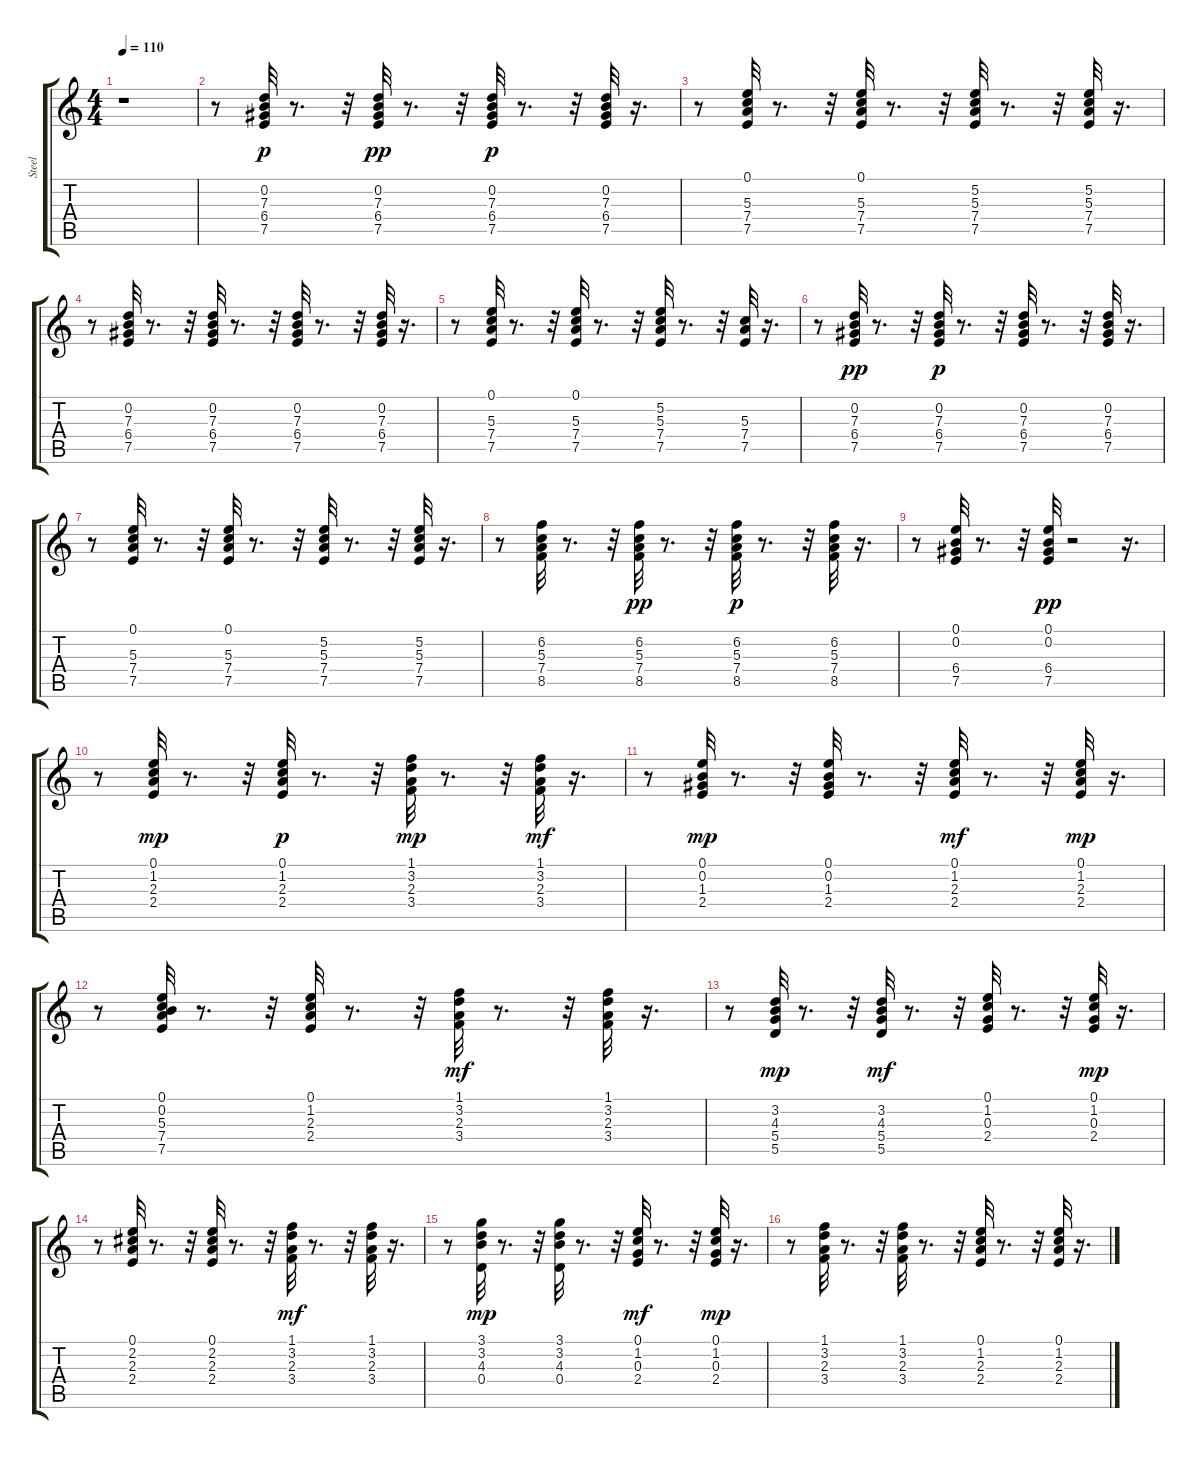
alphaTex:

\track ("Steel" "Steel") {instrument acousticguitarsteel}
\staff {score tabs}
\tuning (E4 B3 G3 D3 A2 E2) {hide}
\ts (4 4)
\tempo 110
\clef g2
\ks c
r.1{dy p instrument acousticguitarsteel} |
r.8 (0.2 7.3 6.4 7.5).32 r.8{d} r.32 (0.2 7.3 6.4 7.5).32{dy pp} r.8{d} r.32 (0.2 7.3 6.4 7.5).32{dy p} r.8{d} r.32 (0.2 7.3 6.4 7.5).32 r.16{d} |
r.8 (0.1 5.3 7.4 7.5).32 r.8{d} r.32 (0.1 5.3 7.4 7.5).32 r.8{d} r.32 (5.2 5.3 7.4 7.5).32 r.8{d} r.32 (5.2 5.3 7.4 7.5).32 r.16{d} |
r.8 (0.2 7.3 6.4 7.5).32 r.8{d} r.32 (0.2 7.3 6.4 7.5).32 r.8{d} r.32 (0.2 7.3 6.4 7.5).32 r.8{d} r.32 (0.2 7.3 6.4 7.5).32 r.16{d} |
r.8 (0.1 5.3 7.4 7.5).32 r.8{d} r.32 (0.1 5.3 7.4 7.5).32 r.8{d} r.32 (5.2 5.3 7.4 7.5).32 r.8{d} r.32 (5.3 7.4 7.5).32 r.16{d} |
r.8 (0.2 7.3 6.4 7.5).32{dy pp} r.8{d} r.32 (0.2 7.3 6.4 7.5).32{dy p} r.8{d} r.32 (0.2 7.3 6.4 7.5).32 r.8{d} r.32 (0.2 7.3 6.4 7.5).32 r.16{d} |
r.8 (0.1 5.3 7.4 7.5).32 r.8{d} r.32 (0.1 5.3 7.4 7.5).32 r.8{d} r.32 (5.2 5.3 7.4 7.5).32 r.8{d} r.32 (5.2 5.3 7.4 7.5).32 r.16{d} |
r.8 (6.2 5.3 7.4 8.5).32 r.8{d} r.32 (6.2 5.3 7.4 8.5).32{dy pp} r.8{d} r.32 (6.2 5.3 7.4 8.5).32{dy p} r.8{d} r.32 (6.2 5.3 7.4 8.5).32 r.16{d} |
r.8 (0.1 0.2 6.4 7.5).32 r.8{d} r.32 (0.1 0.2 6.4 7.5).32{dy pp} r.2 r.16{d} |
r.8 (0.1 1.2 2.3 2.4).32{dy mp} r.8{d} r.32 (0.1 1.2 2.3 2.4).32{dy p} r.8{d} r.32 (1.1 3.2 2.3 3.4).32{dy mp} r.8{d} r.32 (1.1 3.2 2.3 3.4).32{dy mf} r.16{d} |
r.8 (0.1 0.2 1.3 2.4).32{dy mp} r.8{d} r.32 (0.1 0.2 1.3 2.4).32 r.8{d} r.32 (0.1 1.2 2.3 2.4).32{dy mf} r.8{d} r.32 (0.1 1.2 2.3 2.4).32{dy mp} r.16{d} |
r.8 (0.1 0.2 5.3 7.4 7.5).32 r.8{d} r.32 (0.1 1.2 2.3 2.4).32 r.8{d} r.32 (1.1 3.2 2.3 3.4).32{dy mf} r.8{d} r.32 (1.1 3.2 2.3 3.4).32 r.16{d} |
r.8 (3.2 4.3 5.4 5.5).32{dy mp} r.8{d} r.32 (3.2 4.3 5.4 5.5).32{dy mf} r.8{d} r.32 (0.1 1.2 0.3 2.4).32 r.8{d} r.32 (0.1 1.2 0.3 2.4).32{dy mp} r.16{d} |
r.8 (0.1 2.2 2.3 2.4).32 r.8{d} r.32 (0.1 2.2 2.3 2.4).32 r.8{d} r.32 (1.1 3.2 2.3 3.4).32{dy mf} r.8{d} r.32 (1.1 3.2 2.3 3.4).32 r.16{d} |
r.8 (3.1 3.2 4.3 0.4).32{dy mp} r.8{d} r.32 (3.1 3.2 4.3 0.4).32 r.8{d} r.32 (0.1 1.2 0.3 2.4).32{dy mf} r.8{d} r.32 (0.1 1.2 0.3 2.4).32{dy mp} r.16{d} |
r.8 (1.1 3.2 2.3 3.4).32 r.8{d} r.32 (1.1 3.2 2.3 3.4).32 r.8{d} r.32 (0.1 1.2 2.3 2.4).32 r.8{d} r.32 (0.1 1.2 2.3 2.4).32 r.16{d}
